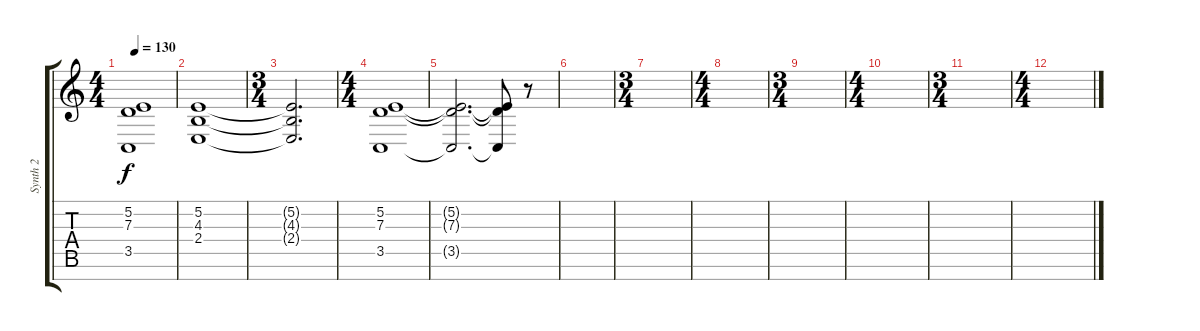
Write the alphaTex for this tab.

\track ("Synth 2" "Synth 2") {instrument synthstrings1}
\staff {score tabs}
\tuning (E4 B3 G3 D3 A2 E2 B1) {hide}
\ts (4 4)
\tempo 130
\clef g2
\ks c
(5.2{t} 7.3{t} 3.5{t}).1{dy f} |
(5.2 4.3 2.4).1 |
\ts (3 4)
(5.2{t} 4.3{t} 2.4{t}).2{d} |
\ts (4 4)
(5.2 7.3 3.5).1 |
(5.2{t} 7.3{t} 3.5{t}).2{d} (5.2{t} 7.3{t} 3.5{t}).8 r.8 |
|
\ts (3 4)
|
\ts (4 4)
|
\ts (3 4)
|
\ts (4 4)
|
\ts (3 4)
|
\ts (4 4)
